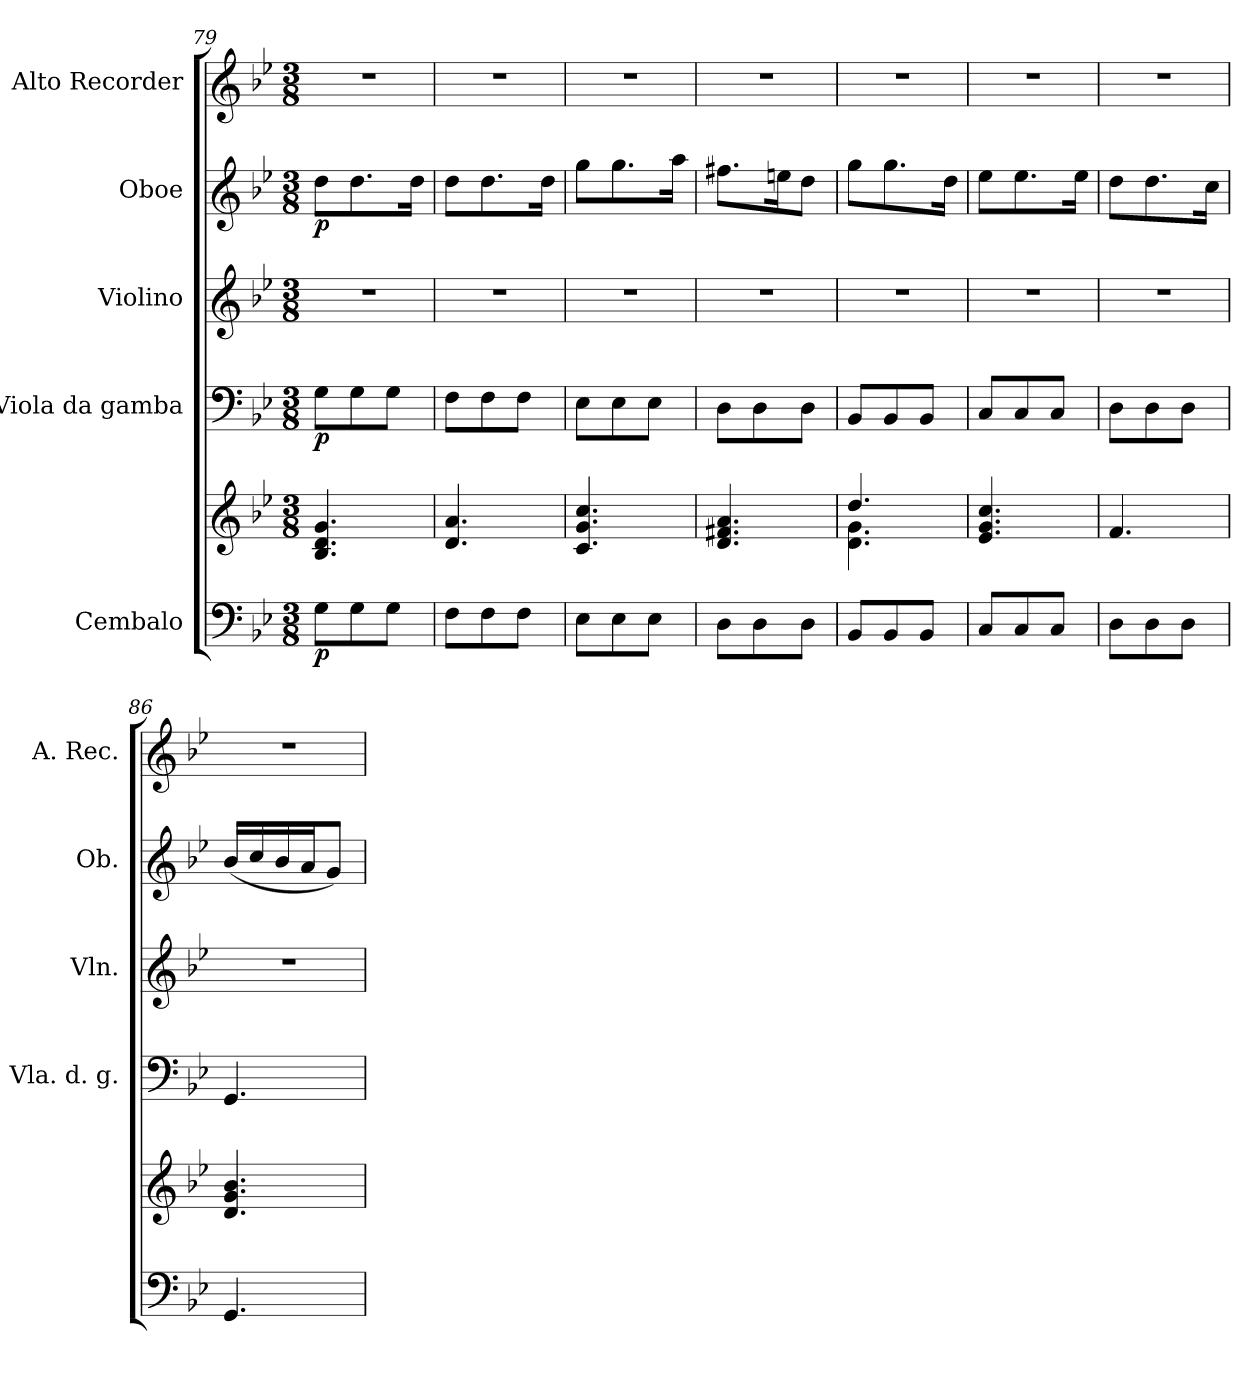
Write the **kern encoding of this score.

**kern	**kern	**dynam	**kern	**dynam	**kern	**kern	**dynam	**kern
*part5	*part5	*part5	*part4	*part4	*part3	*part2	*part2	*part1
*staff6	*staff5	*staff5/6	*staff4	*staff4	*staff3	*staff2	*staff2	*staff1
*I"Cembalo	*	*	*I"Viola da gamba	*	*I"Violino	*I"Oboe	*	*I"Alto Recorder
*	*	*	*I'Vla. d. g.	*	*I'Vln.	*I'Ob.	*	*I'A. Rec.
*clefF4	*clefG2	*	*clefF4	*	*clefG2	*clefG2	*	*clefG2
*k[b-e-]	*k[b-e-]	*	*k[b-e-]	*	*k[b-e-]	*k[b-e-]	*	*k[b-e-]
*M3/8	*M3/8	*	*M3/8	*	*M3/8	*M3/8	*	*M3/8
=79	=79	=79	=79	=79	=79	=79	=79	=79
!	!	!LO:DY:b=2	!	!LO:DY:b	!	!	!LO:DY:b	!
8G\L	4.B-/ 4.d/ 4.g/	p	8G\L	p	4.r	8dd\L	p	4.r
8G\	.	.	8G\	.	.	8.dd\	.	.
8G\J	.	.	8G\J	.	.	.	.	.
.	.	.	.	.	.	16dd\Jk	.	.
=80	=80	=80	=80	=80	=80	=80	=80	=80
8F\L	4.d/ 4.a/	.	8F\L	.	4.r	8dd\L	.	4.r
8F\	.	.	8F\	.	.	8.dd\	.	.
8F\J	.	.	8F\J	.	.	.	.	.
.	.	.	.	.	.	16dd\Jk	.	.
=81	=81	=81	=81	=81	=81	=81	=81	=81
8E-\L	4.c/ 4.g/ 4.cc/	.	8E-\L	.	4.r	8gg\L	.	4.r
8E-\	.	.	8E-\	.	.	8.gg\	.	.
8E-\J	.	.	8E-\J	.	.	.	.	.
.	.	.	.	.	.	16aa\Jk	.	.
=82	=82	=82	=82	=82	=82	=82	=82	=82
8D\L	4.d/ 4.f#X/ 4.a/	.	8D\L	.	4.r	8.ff#X\L	.	4.r
8D\	.	.	8D\	.	.	.	.	.
.	.	.	.	.	.	16een\K	.	.
8D\J	.	.	8D\J	.	.	8dd\J	.	.
=83	=83	=83	=83	=83	=83	=83	=83	=83
*	*^	*	*	*	*	*	*	*
8BB-/L	4.dd/	4.d\ 4.g\	.	8BB-/L	.	4.r	8gg\L	.	4.r
8BB-/	.	.	.	8BB-/	.	.	8.gg\	.	.
8BB-/J	.	.	.	8BB-/J	.	.	.	.	.
.	.	.	.	.	.	.	16dd\Jk	.	.
*	*v	*v	*	*	*	*	*	*	*
=84	=84	=84	=84	=84	=84	=84	=84	=84
8C/L	4.e-/ 4.g/ 4.cc/	.	8C/L	.	4.r	8ee-\L	.	4.r
8C/	.	.	8C/	.	.	8.ee-\	.	.
8C/J	.	.	8C/J	.	.	.	.	.
.	.	.	.	.	.	16ee-\Jk	.	.
=85	=85	=85	=85	=85	=85	=85	=85	=85
8D\L	4.f/	.	8D\L	.	4.r	8dd\L	.	4.r
8D\	.	.	8D\	.	.	8.dd\	.	.
8D\J	.	.	8D\J	.	.	.	.	.
.	.	.	.	.	.	16cc\Jk	.	.
=86	=86	=86	=86	=86	=86	=86	=86	=86
4.GG/	4.d/ 4.g/ 4.b-/	.	4.GG/	.	4.r	(16b-/LL	.	4.r
.	.	.	.	.	.	16cc/	.	.
.	.	.	.	.	.	16b-/	.	.
.	.	.	.	.	.	16a/J	.	.
.	.	.	.	.	.	8g/J)	.	.
=	=	=	=	=	=	=	=	=
*-	*-	*-	*-	*-	*-	*-	*-	*-
